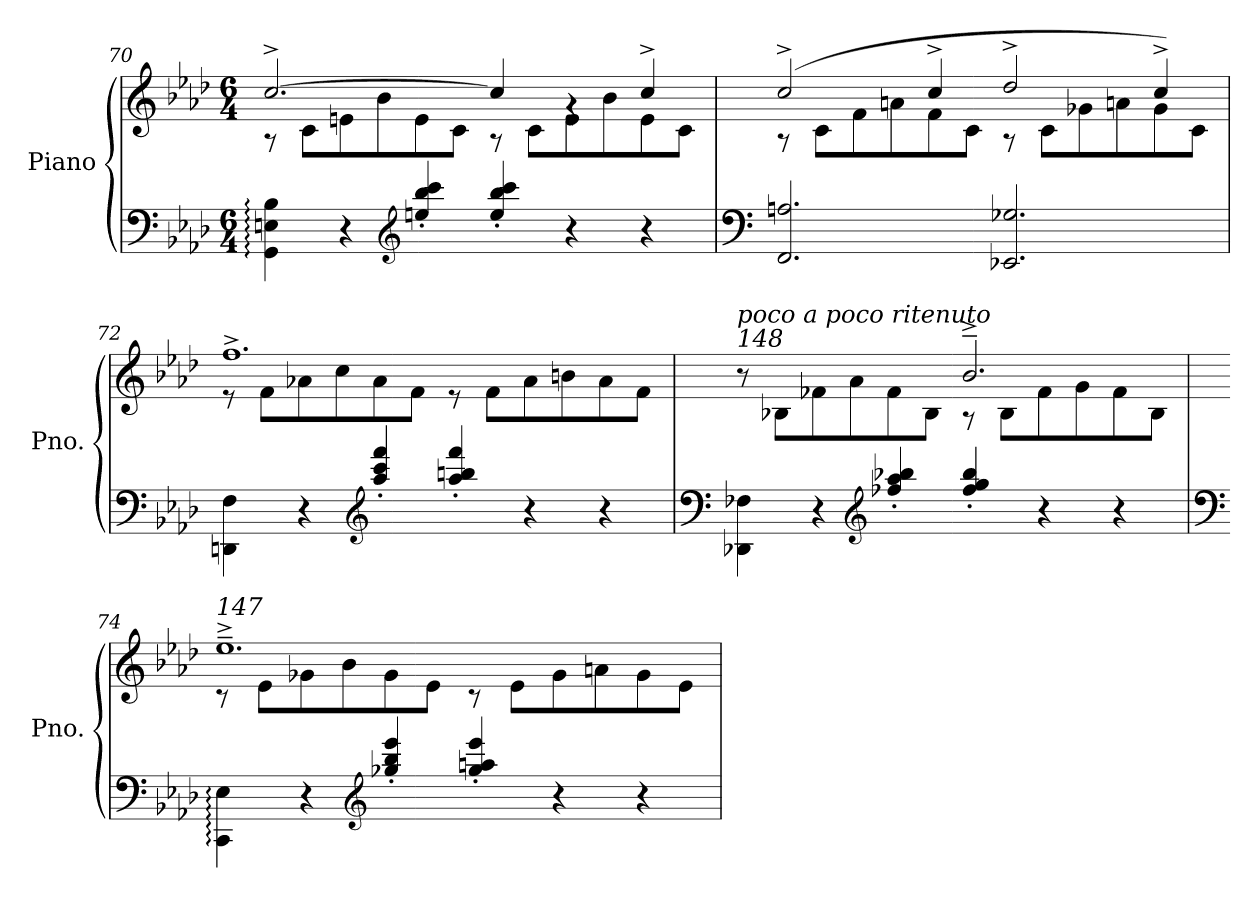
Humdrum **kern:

**kern	**kern
*part1	*part1
*staff2	*staff1
*I"Piano	*
*I'Pno.	*
*clefF4	*clefG2
*k[b-e-a-d-]	*k[b-e-a-d-]
*M6/4	*M6/4
=70	=70
*	*^
4GG\: 4En\: 4B-\:	[2.cc^/	8r
.	.	8c\L
4r	.	8en\
.	.	8b-\
*clefG2	*	*
4een/' 4bb-/' 4ccc/'	.	8e\
.	.	8c\J
4ee/' 4bb-/' 4ccc/'	4cc/]	8r
.	.	8c\L
4r	4rg	8e\
.	.	8b-\
4r	4cc^/	8e\
.	.	8c\J
!!LO:LB:g=z	!!
=71	=71	=71
*clefF4	*	*
2.FF/ 2.An/	(2cc^/	8r
.	.	8c\L
.	.	8f\
.	.	8an\
.	4cc^/	8f\
.	.	8c\J
2.EE-X/ 2.G-X/	2dd-^/	8r
.	.	8c\L
.	.	8g-X\
.	.	8an\
.	4cc^/)	8g-\
.	.	8c\J
=72	=72	=72
4DDn\ 4F\	1.ff^	8r
.	.	8f\L
4r	.	8a-X\
.	.	8cc\
*clefG2	*	*
4aa-/' 4ccc/' 4fff/'	.	8a-\
.	.	8f\J
4aa-/' 4bbn/' 4fff/'	.	8r
.	.	8f\L
4r	.	8a-\
.	.	8bn\
4r	.	8a-\
.	.	8f\J
=73	=73	=73
*clefF4	*	*
!	!LO:TX:a:i:t=148	!
!	!LO:TX:a:i:t=poco a poco ritenuto	!
4DD-X\ 4F-X\	2.ryy	8r
.	.	8B-X\L
4r	.	8f-X\
.	.	8a-\
*clefG2	*	*
4ff-X/' 4aa-/' 4bb-X/'	.	8f-\
.	.	8B-\J
4ff-/' 4gg/' 4bb-/'	2.b-^~/	8r
.	.	8B-\L
4r	.	8f-\
.	.	8g\
4r	.	8f-\
.	.	8B-\J
!!LO:LB:g=z	!!
=74	=74	=74
*clefF4	*	*
!	!LO:TX:a:i:t=147	!
4CC\: 4E-\:	1.ee-^~	8r
.	.	8e-\L
4r	.	8g-X\
.	.	8b-\
*clefG2	*	*
4gg-X/' 4bb-/' 4eee-/'	.	8g-\
.	.	8e-\J
4gg-/' 4aan/' 4eee-/'	.	8r
.	.	8e-\L
4r	.	8g-\
.	.	8an\
4r	.	8g-\
.	.	8e-\J
*	*v	*v
=	=
*-	*-
